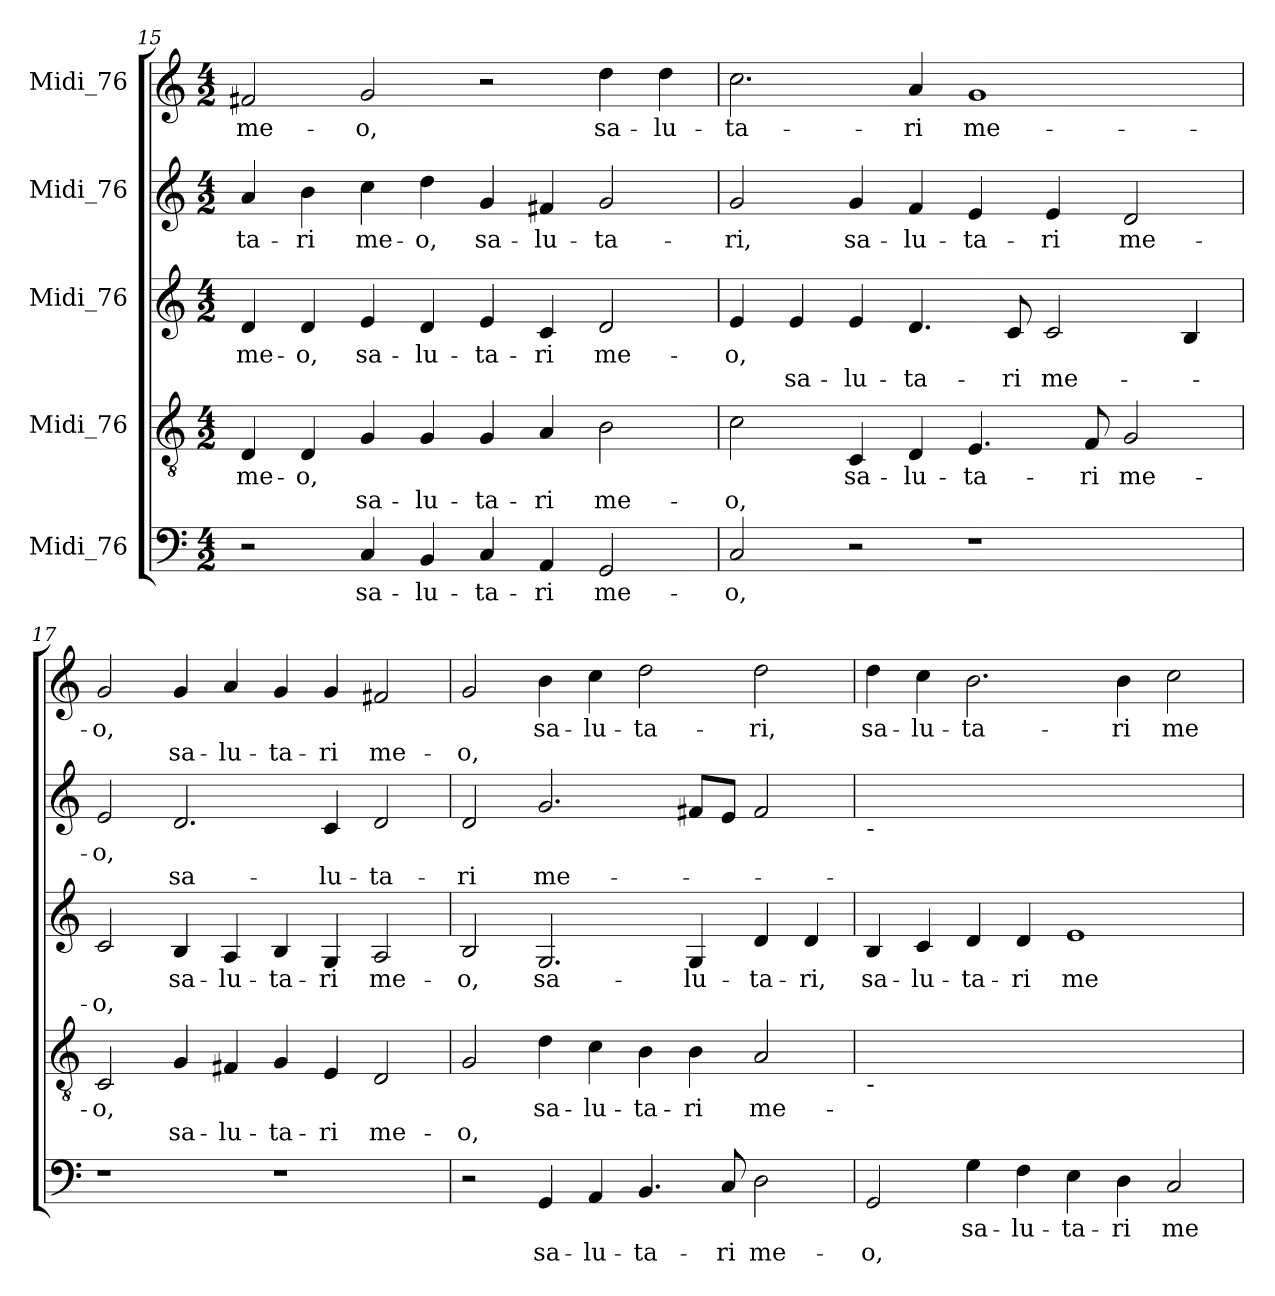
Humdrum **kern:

**kern	**text	**text	**kern	**text	**text	**kern	**text	**text	**kern	**text	**text	**kern	**text	**text
*part5	*part5	*part5	*part4	*part4	*part4	*part3	*part3	*part3	*part2	*part2	*part2	*part1	*part1	*part1
*staff5	*staff5	*staff5	*staff4	*staff4	*staff4	*staff3	*staff3	*staff3	*staff2	*staff2	*staff2	*staff1	*staff1	*staff1
*I"Midi_76	*	*	*I"Midi_76	*	*	*I"Midi_76	*	*	*I"Midi_76	*	*	*I"Midi_76	*	*
!!LO:LB:g=z
*clefF4	*	*	*clefGv2	*	*	*clefG2	*	*	*clefG2	*	*	*clefG2	*	*
*k[]	*	*	*k[]	*	*	*k[]	*	*	*k[]	*	*	*k[]	*	*
*C:	*	*	*C:	*	*	*C:	*	*	*C:	*	*	*C:	*	*
*M4/2	*	*	*M4/2	*	*	*M4/2	*	*	*M4/2	*	*	*M4/2	*	*
=15	=15	=15	=15	=15	=15	=15	=15	=15	=15	=15	=15	=15	=15	=15
!	!	!	!	!LO:LY:b	!	!	!LO:LY:b	!	!	!LO:LY:b	!	!	!LO:LY:b	!
2r	.	.	4D	me-	.	4d	me-	.	4a	-ta-	.	2f#X	me-	.
!	!	!	!	!LO:LY:b	!	!	!LO:LY:b	!	!	!LO:LY:b	!	!	!	!
.	.	.	4D	-o,	.	4d	-o,	.	4b	-ri	.	.	.	.
!	!LO:LY:b	!	!	!	!LO:LY:b	!	!LO:LY:b	!	!	!LO:LY:b	!	!	!LO:LY:b	!
4C	sa-	.	4G	.	sa-	4e	sa-	.	4cc	me-	.	2g	-o,	.
!	!LO:LY:b	!	!	!	!LO:LY:b	!	!LO:LY:b	!	!	!LO:LY:b	!	!	!	!
4BB	-lu-	.	4G	.	-lu-	4d	-lu-	.	4dd	-o,	.	.	.	.
!	!LO:LY:b	!	!	!	!LO:LY:b	!	!LO:LY:b	!	!	!LO:LY:b	!	!	!	!
4C	-ta-	.	4G	.	-ta-	4e	-ta-	.	4g	sa-	.	2r	.	.
!	!LO:LY:b	!	!	!	!LO:LY:b	!	!LO:LY:b	!	!	!LO:LY:b	!	!	!	!
4AA	-ri	.	4A	.	-ri	4c	-ri	.	4f#	-lu-	.	.	.	.
!	!LO:LY:b	!	!	!	!LO:LY:b	!	!LO:LY:b	!	!	!LO:LY:b	!	!	!LO:LY:b	!
2GG	me-	.	2B	.	me-	2d	me-	.	2g	-ta-	.	4dd	sa-	.
!	!	!	!	!	!	!	!	!	!	!	!	!	!LO:LY:b	!
.	.	.	.	.	.	.	.	.	.	.	.	4dd	-lu-	.
=16	=16	=16	=16	=16	=16	=16	=16	=16	=16	=16	=16	=16	=16	=16
!	!LO:LY:b	!	!	!	!LO:LY:b	!	!LO:LY:b	!	!	!LO:LY:b	!	!	!LO:LY:b	!
2C	-o,	.	2c	.	-o,	4e	-o,	.	2g	-ri,	.	2.cc	-ta-	.
!	!	!	!	!	!	!	!	!LO:LY:b	!	!	!	!	!	!
.	.	.	.	.	.	4e	.	sa-	.	.	.	.	.	.
!	!	!	!	!LO:LY:b	!	!	!	!LO:LY:b	!	!LO:LY:b	!	!	!	!
2r	.	.	4C	sa-	.	4e	.	-lu-	4g	sa-	.	.	.	.
!	!	!	!	!LO:LY:b	!	!	!	!LO:LY:b	!	!LO:LY:b	!	!	!LO:LY:b	!
.	.	.	4D	-lu-	.	4.d	.	-ta-	4f	-lu-	.	4a	-ri	.
!	!	!	!	!LO:LY:b	!	!	!	!	!	!LO:LY:b	!	!	!LO:LY:b	!
1r	.	.	4.E	-ta-	.	.	.	.	4e	-ta-	.	1g	me-	.
!	!	!	!	!	!	!	!	!LO:LY:b	!	!	!	!	!	!
.	.	.	.	.	.	8c	.	-ri	.	.	.	.	.	.
!	!	!	!	!	!	!	!	!LO:LY:b	!	!LO:LY:b	!	!	!	!
.	.	.	.	.	.	2c	.	me-	4e	-ri	.	.	.	.
!	!	!	!	!LO:LY:b	!	!	!	!	!	!	!	!	!	!
.	.	.	8F	-ri	.	.	.	.	.	.	.	.	.	.
!	!	!	!	!LO:LY:b	!	!	!	!	!	!LO:LY:b	!	!	!	!
.	.	.	2G	me-	.	.	.	.	2d	me-	.	.	.	.
.	.	.	.	.	.	4B	.	.	.	.	.	.	.	.
=17	=17	=17	=17	=17	=17	=17	=17	=17	=17	=17	=17	=17	=17	=17
!	!	!	!	!LO:LY:b	!	!	!	!LO:LY:b	!	!LO:LY:b	!	!	!LO:LY:b	!
1r	.	.	2C	-o,	.	2c	.	-o,	2e	-o,	.	2g	-o,	.
!	!	!	!	!	!LO:LY:b	!	!LO:LY:b	!	!	!	!LO:LY:b	!	!	!LO:LY:b
.	.	.	4G	.	sa-	4B	sa-	.	2.d	.	sa-	4g	.	sa-
!	!	!	!	!	!LO:LY:b	!	!LO:LY:b	!	!	!	!	!	!	!LO:LY:b
.	.	.	4F#X	.	-lu-	4A	-lu-	.	.	.	.	4a	.	-lu-
!	!	!	!	!	!LO:LY:b	!	!LO:LY:b	!	!	!	!	!	!	!LO:LY:b
1r	.	.	4G	.	-ta-	4B	-ta-	.	.	.	.	4g	.	-ta-
!	!	!	!	!	!LO:LY:b	!	!LO:LY:b	!	!	!	!LO:LY:b	!	!	!LO:LY:b
.	.	.	4E	.	-ri	4G	-ri	.	4c	.	-lu-	4g	.	-ri
!	!	!	!	!	!LO:LY:b	!	!LO:LY:b	!	!	!	!LO:LY:b	!	!	!LO:LY:b
.	.	.	2D	.	me-	2A	me-	.	2d	.	-ta-	2f#X	.	me-
=18	=18	=18	=18	=18	=18	=18	=18	=18	=18	=18	=18	=18	=18	=18
!	!	!	!	!	!LO:LY:b	!	!LO:LY:b	!	!	!	!LO:LY:b	!	!	!LO:LY:b
2r	.	.	2G	.	-o,	2B	-o,	.	2d	.	-ri	2g	.	-o,
!	!	!LO:LY:b	!	!LO:LY:b	!	!	!LO:LY:b	!	!	!	!LO:LY:b	!	!LO:LY:b	!
4GG	.	sa-	4d	sa-	.	2.G	sa-	.	2.g	.	me-	4b	sa-	.
!	!	!LO:LY:b	!	!LO:LY:b	!	!	!	!	!	!	!	!	!LO:LY:b	!
4AA	.	-lu-	4c	-lu-	.	.	.	.	.	.	.	4cc	-lu-	.
!	!	!LO:LY:b	!	!LO:LY:b	!	!	!	!	!	!	!	!	!LO:LY:b	!
4.BB	.	-ta-	4B	-ta-	.	.	.	.	.	.	.	2dd	-ta-	.
!	!	!	!	!LO:LY:b	!	!	!LO:LY:b	!	!	!	!	!	!	!
.	.	.	4B	-ri	.	4G	-lu-	.	8f#L	.	.	.	.	.
!	!	!LO:LY:b	!	!	!	!	!	!	!	!	!	!	!	!
8C	.	-ri	.	.	.	.	.	.	8eJ	.	.	.	.	.
!	!	!LO:LY:b	!	!LO:LY:b	!	!	!LO:LY:b	!	!	!	!	!	!LO:LY:b	!
2D	.	me-	2A	me-	.	4d	-ta-	.	2f#	.	.	2dd	-ri,	.
!	!	!	!	!	!	!	!LO:LY:b	!	!	!	!	!	!	!
.	.	.	.	.	.	4d	-ri,	.	.	.	.	.	.	.
=19	=19	=19	=19	=19	=19	=19	=19	=19	=19	=19	=19	=19	=19	=19
!	!	!	!	!	!	!	!	!	!LO:TX:b:t=-	!	!	!	!	!
!	!	!	!LO:TX:b:t=-	!	!	!	!	!	!	!	!	!	!	!
!	!	!LO:LY:b	!	!LO:LY:b	!	!	!LO:LY:b	!	!	!	!LO:LY:b	!	!LO:LY:b	!
2GG	.	-o,	[0Gyy	-o.	.	4B	sa-	.	[0gyy	.	-o.	4dd	sa-	.
!	!	!	!	!	!	!	!LO:LY:b	!	!	!	!	!	!LO:LY:b	!
.	.	.	.	.	.	4c	-lu-	.	.	.	.	4cc	-lu-	.
!	!LO:LY:b	!	!	!	!	!	!LO:LY:b	!	!	!	!	!	!LO:LY:b	!
4G	sa-	.	.	.	.	4d	-ta-	.	.	.	.	2.b	-ta-	.
!	!LO:LY:b	!	!	!	!	!	!LO:LY:b	!	!	!	!	!	!	!
4F	-lu-	.	.	.	.	4d	-ri	.	.	.	.	.	.	.
!	!LO:LY:b	!	!	!	!	!	!LO:LY:b	!	!	!	!	!	!	!
4E	-ta-	.	.	.	.	1e	me-	.	.	.	.	.	.	.
!	!LO:LY:b	!	!	!	!	!	!	!	!	!	!	!	!LO:LY:b	!
4D	-ri	.	.	.	.	.	.	.	.	.	.	4b	-ri	.
!	!LO:LY:b	!	!	!	!	!	!	!	!	!	!	!	!LO:LY:b	!
2C	me-	.	.	.	.	.	.	.	.	.	.	2cc	me-	.
=	=	=	=	=	=	=	=	=	=	=	=	=	=	=
*-	*-	*-	*-	*-	*-	*-	*-	*-	*-	*-	*-	*-	*-	*-
